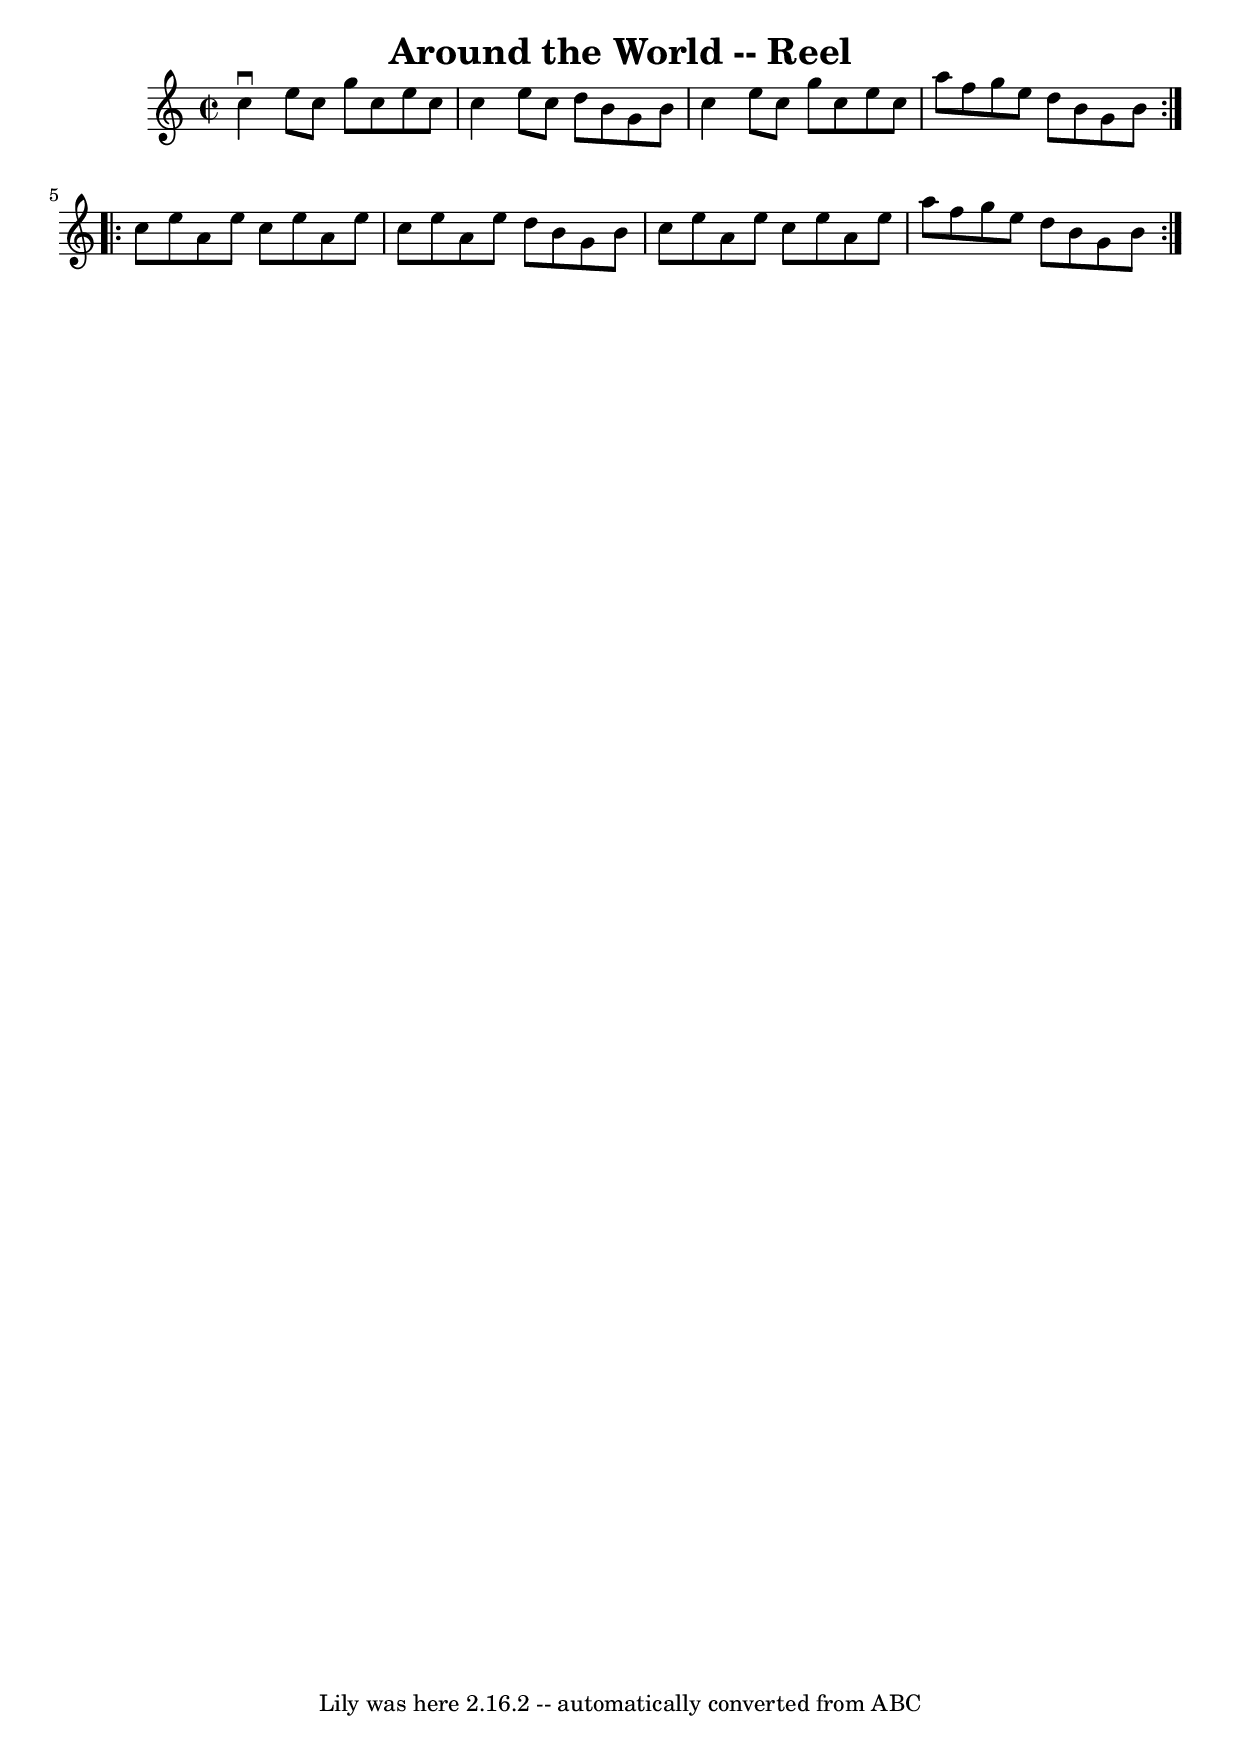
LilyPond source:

\version "2.16.2"
\include "Mammoth.ily"
\header {
  %% book = "Ryan's Mammoth Collection"
  crossRefNumber = "1"
  footnotes = "\\\\215"
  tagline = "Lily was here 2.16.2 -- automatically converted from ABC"
  title = "Around the World -- Reel"

}
voicedefault =  {



  \repeat volta 2 {

    \override Staff.TimeSignature #'style = #'C
    \time 2/2 
    \key c \major
    c''4^\downbow e''8 c''8 g''8 c''8    
    e''8 c''8    |
    c''4 e''8 c''8 d''8 b'8 g'8 b'8    
    |
    c''4 e''8 c''8 g''8 c''8 e''8 c''8    |
    
    a''8 f''8 g''8 e''8 d''8 b'8 g'8 b'8    
  }     

  \repeat volta 2 {
    c''8 e''8 a'8 e''8 c''8 e''8 a'8 e''8  
    |
    c''8 e''8 a'8 e''8 d''8 b'8 g'8 b'8    
    |
    c''8 e''8 a'8 e''8 c''8 e''8 a'8 e''8    
    |
    a''8 f''8 g''8 e''8 d''8 b'8 g'8 b'8    
  }   

}

\score{
  <<

    \context Staff="default"
    {
      \voicedefault 
      
    }

  >>
  \layout {
    
  }
  \midi {
  }

}
